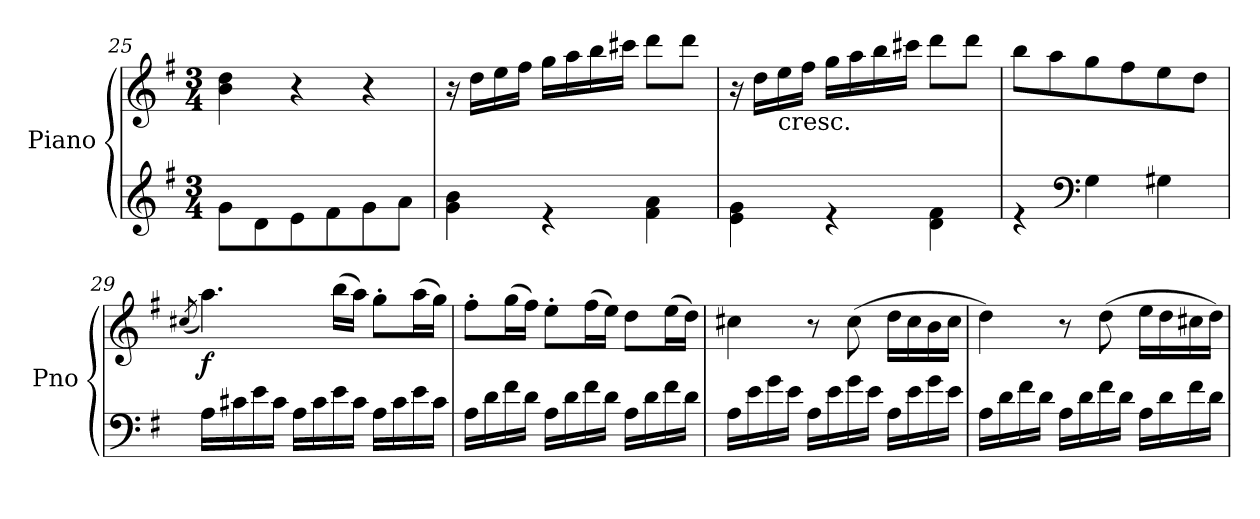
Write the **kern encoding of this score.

**kern	**kern	**dynam
*part1	*part1	*part1
*staff2	*staff1	*staff1/2
*I"Piano	*	*
*I'Pno	*	*
*clefG2	*clefG2	*
*k[f#]	*k[f#]	*
*G:	*G:	*
*M3/4	*M3/4	*
=25	=25	=25
*^	*	*
2.ryy	8g\L	4b\ 4dd\	.
.	8d\	.	.
.	8e\	4r	.
.	8f#\	.	.
.	8g\	4r	.
.	8a\J	.	.
=26	=26	=26	=26
2.ryy	4g\ 4b\	16r	.
.	.	16dd\LL	.
.	.	16ee\	.
.	.	16ff#\JJ	.
.	4r	16gg\LL	.
.	.	16aa\	.
.	.	16bb\	.
.	.	16ccc#X\JJ	.
.	4f#\ 4a\	8ddd\L	.
.	.	8ddd\J	.
!!LO:PB:g=z
=27	=27	=27	=27
2.ryy	4e\ 4g\	16r	.
.	.	16dd\LL	.
!	!	!LO:TX:b:t=cresc.	!
.	.	16ee\	.
.	.	16ff#\JJ	.
.	4r	16gg\LL	.
.	.	16aa\	.
.	.	16bb\	.
.	.	16ccc#X\JJ	.
.	4d\ 4f#\	8ddd\L	.
.	.	8ddd\J	.
=28	=28	=28	=28
2.ryy	4r	8bb\L	.
.	.	8aa\	.
*clefF4	*	*	*
.	4G\	8gg\	.
.	.	8ff#\	.
.	4G#X\	8ee\	.
.	.	8dd\J	.
=29	=29	=29	=29
.	.	(<8qcc#X/	.
!	!	!	!LO:DY:b
2.ryy	16A\LL	4.aa\)	f
.	16c#X\	.	.
.	16e\	.	.
.	16c#\JJ	.	.
.	16A\LL	.	.
.	16c#\	.	.
.	16e\	(>16bb\LL	.
.	16c#\JJ	16aa\JJ)	.
.	16A\LL	8gg'\L	.
.	16c#\	.	.
.	16e\	(>16aa\L	.
.	16c#\JJ	16gg\JJ)	.
!!LO:LB:g=z
=30	=30	=30	=30
2.ryy	16A\LL	8ff#'\L	.
.	16d\	.	.
.	16f#\	(>16gg\L	.
.	16d\JJ	16ff#\JJ)	.
.	16A\LL	8ee'\L	.
.	16d\	.	.
.	16f#\	(>16ff#\L	.
.	16d\JJ	16ee\JJ)	.
.	16A\LL	8dd\L	.
.	16d\	.	.
.	16f#\	(>16ee\L	.
.	16d\JJ	16dd\JJ)	.
=31	=31	=31	=31
2.ryy	16A\LL	4cc#X\	.
.	16e\	.	.
.	16g\	.	.
.	16e\JJ	.	.
.	16A\LL	8r	.
.	16e\	.	.
.	16g\	(>8cc#\	.
.	16e\JJ	.	.
.	16A\LL	16dd\LL	.
.	16e\	16cc#\	.
.	16g\	16b\	.
.	16e\JJ	16cc#\JJ	.
=32	=32	=32	=32
2.ryy	16A\LL	4dd\)	.
.	16d\	.	.
.	16f#\	.	.
.	16d\JJ	.	.
.	16A\LL	8r	.
.	16d\	.	.
.	16f#\	(>8dd\	.
.	16d\JJ	.	.
.	16A\LL	16ee\LL	.
.	16d\	16dd\	.
.	16f#\	16cc#X\	.
.	16d\JJ	16dd\JJ)	.
*v	*v	*	*
=	=	=
*-	*-	*-
